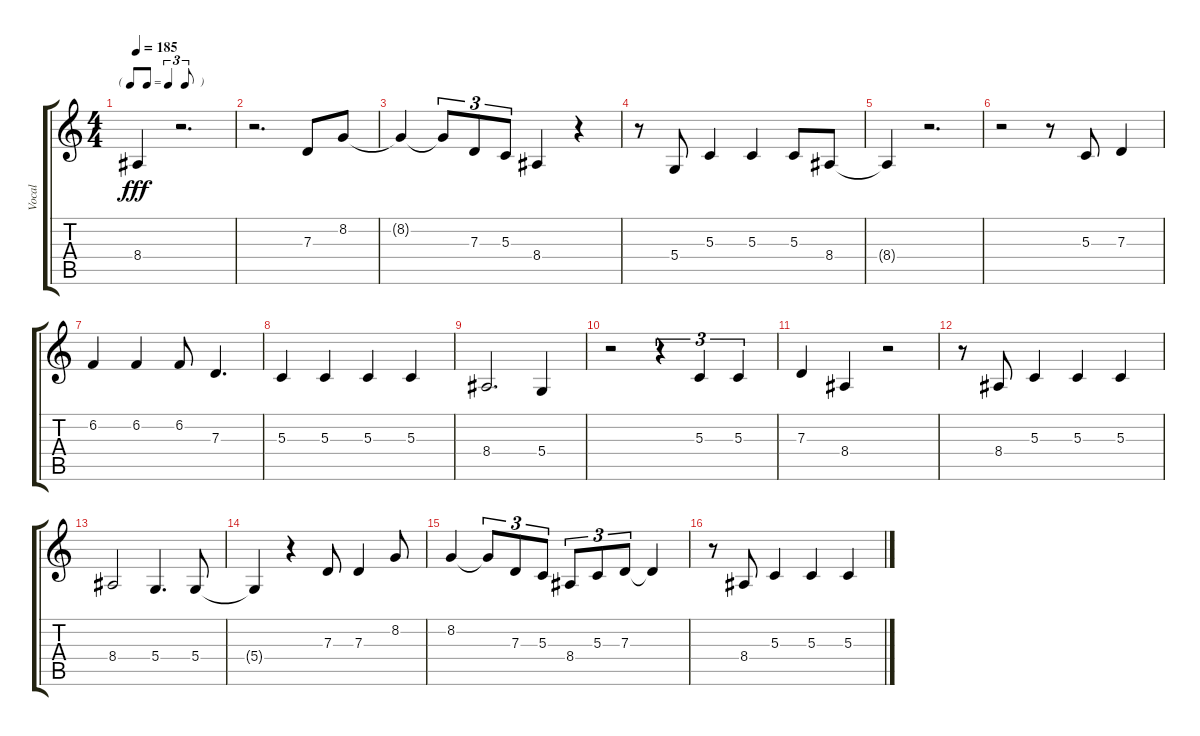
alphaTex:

\track ("Vocal" "Vocal") {instrument lead3calliope}
\staff {score tabs}
\tuning (E4 B3 G3 D3 A2 E2) {hide}
\ts (4 4)
\tf triplet8th
\tempo 185
\clef g2
\ks c
8.4{t}.4{dy fff} r.2{d} |
r.2{d} 7.3.8 8.2.8 |
8.2{t}.4 8.2{t}.8{tu (3 2)} 7.3.8{tu (3 2)} 5.3.8{tu (3 2)} 8.4.4 r.4 |
r.8 5.4.8 5.3.4 5.3.4 5.3.8 8.4.8 |
8.4{t}.4 r.2{d} |
r.2 r.8 5.3.8 7.3.4 |
6.2.4 6.2.4 6.2.8 7.3.4{d} |
5.3.4 5.3.4 5.3.4 5.3.4 |
8.4.2{d} 5.4.4 |
r.2 r.4{tu (3 2)} 5.3.4{tu (3 2)} 5.3.4{tu (3 2)} |
7.3.4 8.4.4 r.2 |
r.8 8.4.8 5.3.4 5.3.4 5.3.4 |
8.4.2 5.4.4{d} 5.4.8 |
5.4{t}.4 r.4 7.3.8 7.3.4 8.2.8 |
8.2.4 8.2{t}.8{tu (3 2)} 7.3.8{tu (3 2)} 5.3.8{tu (3 2)} 8.4.8{tu (3 2)} 5.3.8{tu (3 2)} 7.3.8{tu (3 2)} 7.3{t}.4 |
r.8 8.4.8 5.3.4 5.3.4 5.3.4
